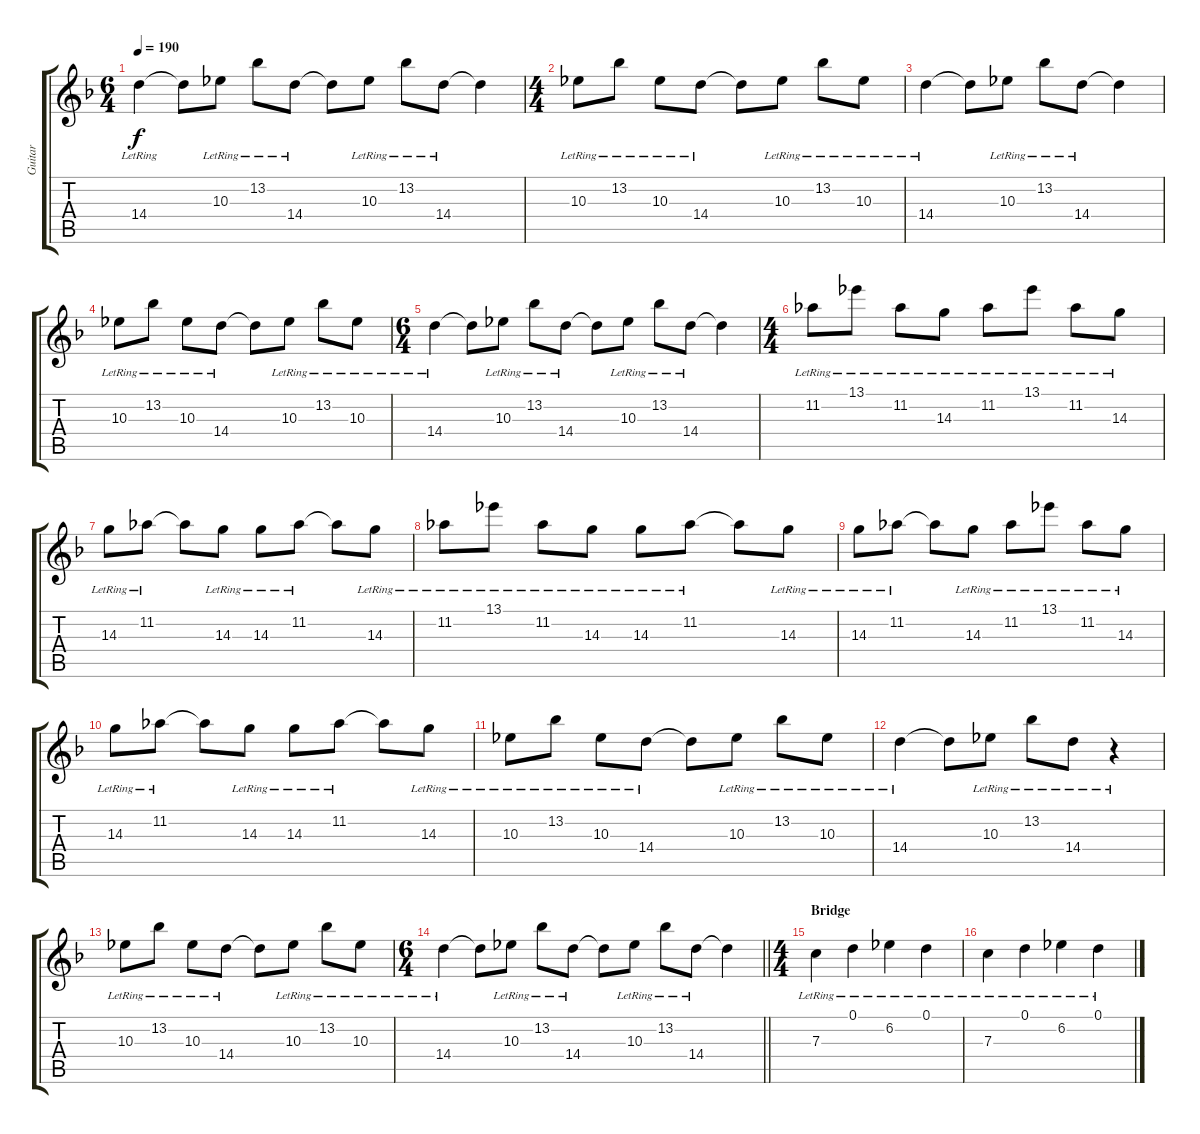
\track ("Guitar" "Guitar") {instrument distortionguitar}
\staff {score tabs}
\tuning (D4 A3 F3 C3 G2 C2) {hide}
\ts (6 4)
\tempo 190
\clef g2
\ks f
14.4{lr}.4{dy f} 14.4{t}.8 10.3{lr}.8 13.2{lr}.8 14.4{lr}.8 14.4{t}.8 10.3{lr}.8 13.2{lr}.8 14.4{lr}.8 14.4{t}.4 |
\ts (4 4)
10.3{lr}.8 13.2{lr}.8 10.3{lr}.8 14.4{lr}.8 14.4{t}.8 10.3{lr}.8 13.2{lr}.8 10.3{lr}.8 |
14.4{lr}.4 14.4{t}.8 10.3{lr}.8 13.2{lr}.8 14.4{lr}.8 14.4{t}.4 |
10.3{lr}.8 13.2{lr}.8 10.3{lr}.8 14.4{lr}.8 14.4{t}.8 10.3{lr}.8 13.2{lr}.8 10.3{lr}.8 |
\ts (6 4)
14.4{lr}.4 14.4{t}.8 10.3{lr}.8 13.2{lr}.8 14.4{lr}.8 14.4{t}.8 10.3{lr}.8 13.2{lr}.8 14.4{lr}.8 14.4{t}.4 |
\ts (4 4)
11.2{lr}.8 13.1{lr}.8 11.2{lr}.8 14.3{lr}.8 11.2{lr}.8 13.1{lr}.8 11.2{lr}.8 14.3{lr}.8 |
14.3{lr}.8 11.2{lr}.8 11.2{t}.8 14.3{lr}.8 14.3{lr}.8 11.2{lr}.8 11.2{t}.8 14.3{lr}.8 |
11.2{lr}.8 13.1{lr}.8 11.2{lr}.8 14.3{lr}.8 14.3{lr}.8 11.2{lr}.8 11.2{t}.8 14.3{lr}.8 |
14.3{lr}.8 11.2{lr}.8 11.2{t}.8 14.3{lr}.8 11.2{lr}.8 13.1{lr}.8 11.2{lr}.8 14.3{lr}.8 |
14.3{lr}.8 11.2{lr}.8 11.2{t}.8 14.3{lr}.8 14.3{lr}.8 11.2{lr}.8 11.2{t}.8 14.3{lr}.8 |
10.3{lr}.8 13.2{lr}.8 10.3{lr}.8 14.4{lr}.8 14.4{t}.8 10.3{lr}.8 13.2{lr}.8 10.3{lr}.8 |
14.4{lr}.4 14.4{t}.8 10.3{lr}.8 13.2{lr}.8 14.4{lr}.8 r.4 |
10.3{lr}.8 13.2{lr}.8 10.3{lr}.8 14.4{lr}.8 14.4{t}.8 10.3{lr}.8 13.2{lr}.8 10.3{lr}.8 |
\ts (6 4)
\barLineRight lightlight
14.4{lr}.4 14.4{t}.8 10.3{lr}.8 13.2{lr}.8 14.4{lr}.8 14.4{t}.8 10.3{lr}.8 13.2{lr}.8 14.4{lr}.8 14.4{t}.4 |
\ts (4 4)
\section ("" "Bridge")
7.3{lr}.4 0.1{lr}.4 6.2{lr}.4 0.1{lr}.4 |
7.3{lr}.4 0.1{lr}.4 6.2{lr}.4 0.1{lr}.4
